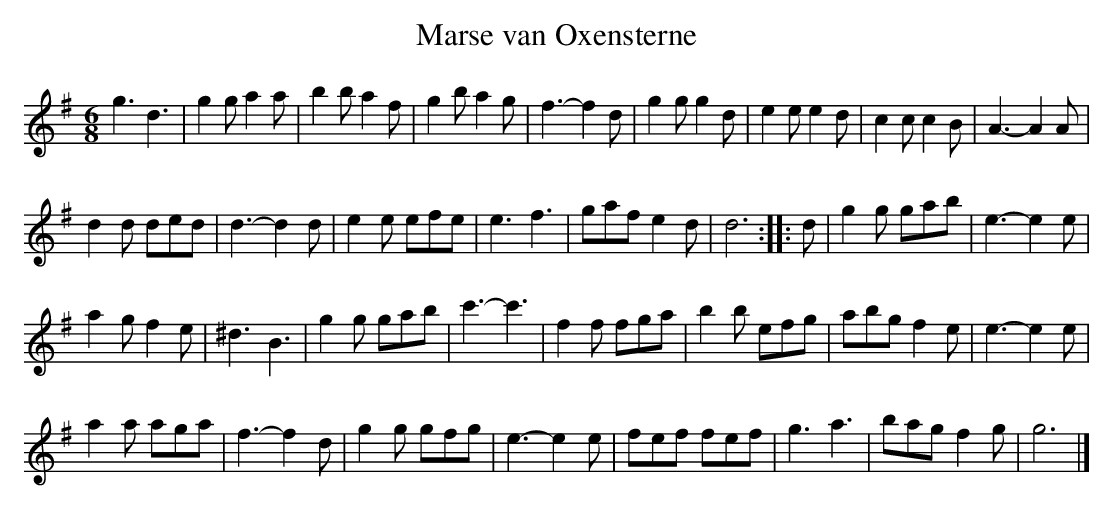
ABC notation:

X:1
T:Marse van Oxensterne
M:6/8
K:Gmaj
g3d3|g2ga2a|b2ba2f|g2ba2g|f3-f2d|g2gg2d|e2ee2d|c2cc2B|A3-A2A|
d2d ded|d3-d2d|e2e efe|e3f3|gafe2d|d6:||:d|g2g gab|e3-e2e|
a2gf2e|^d3B3|g2g gab|c'3-c'3|f2f fga|b2b efg|abgf2e|e3-e2e|
a2a aga|f3-f2d|g2g gfg|e3-e2e|fef fef|g3a3|bagf2g|g6|]
